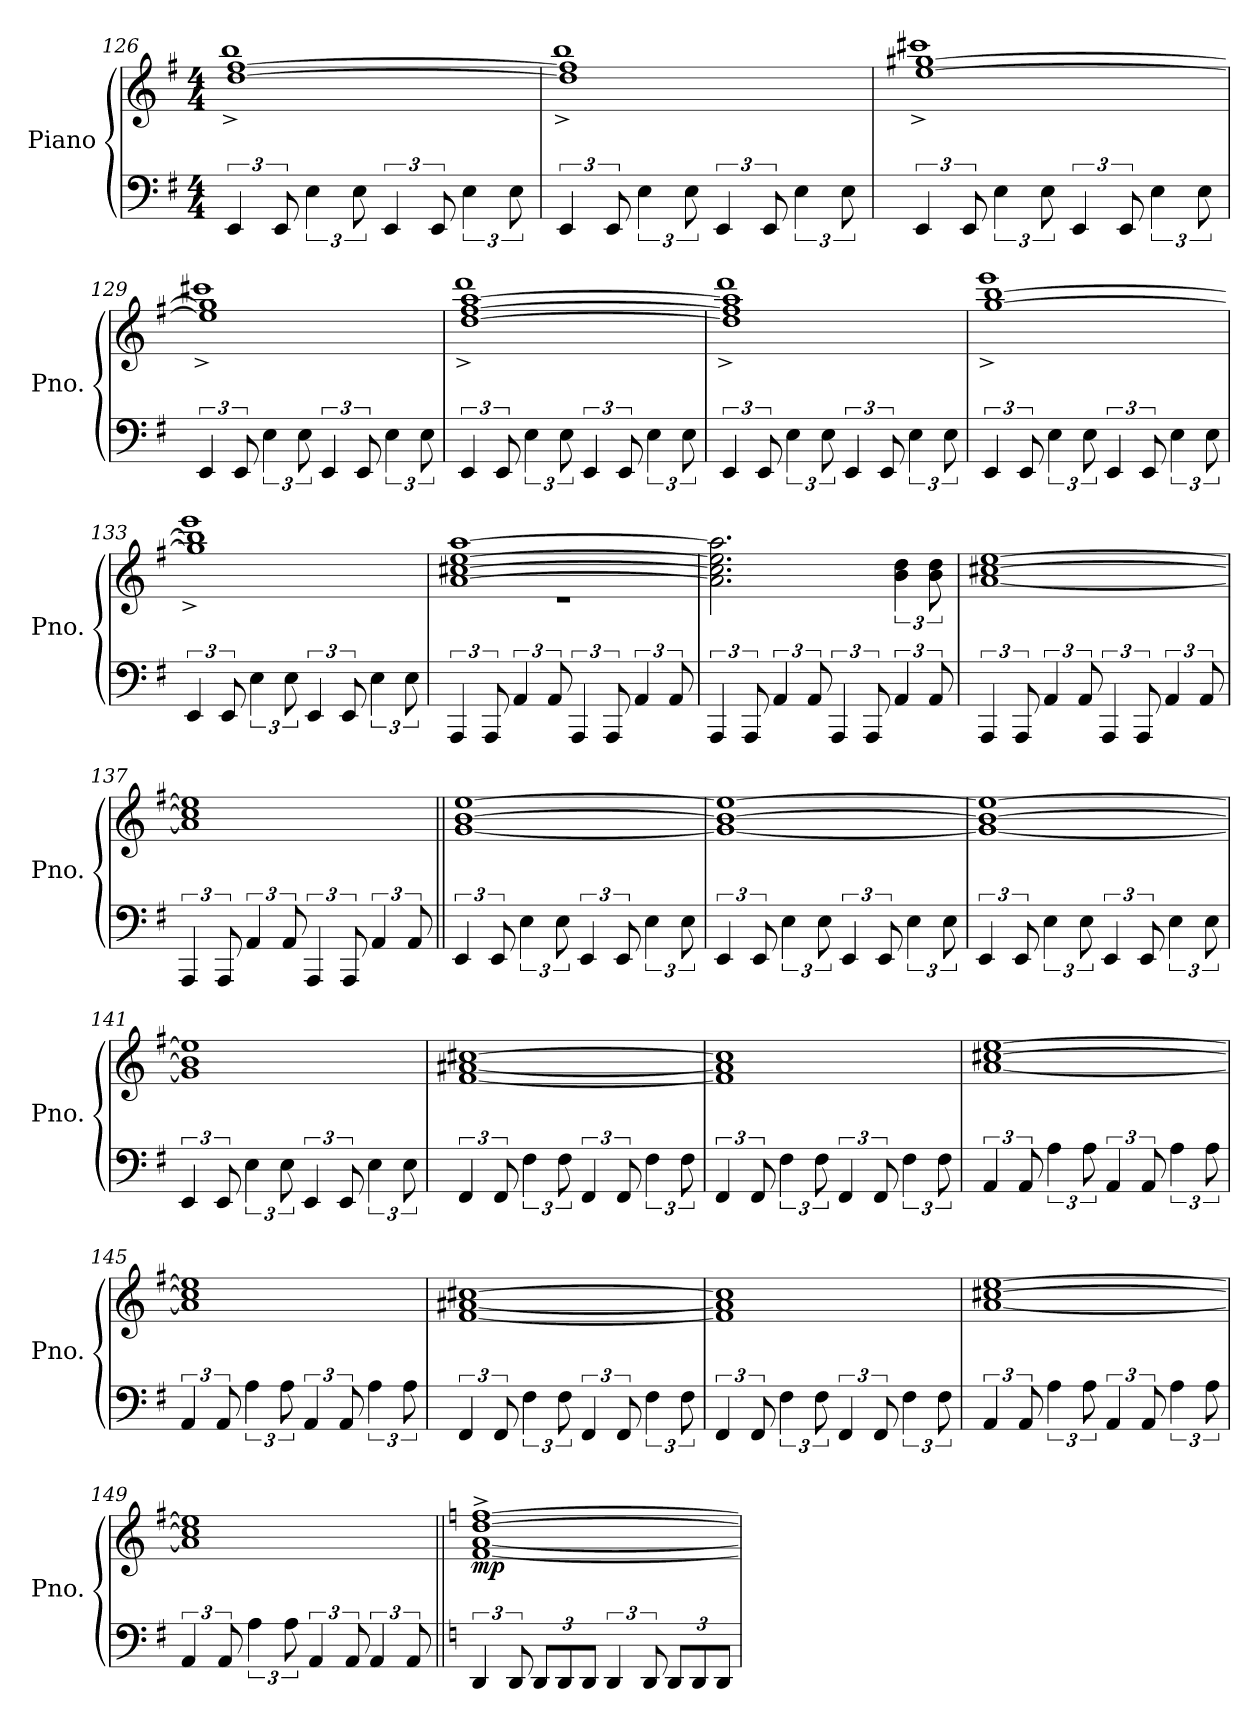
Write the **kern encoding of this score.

**kern	**kern	**dynam
*part1	*part1	*part1
*staff2	*staff1	*staff1/2
*I"Piano	*	*
*I'Pno.	*	*
!!LO:LB:g=z
*clefF4	*clefG2	*
*k[f#]	*k[f#]	*
*M4/4	*M4/4	*
=126	=126	=126
*	*^	*
6EE/	[1dd [1ff#	1bb^	.
12EE/	.	.	.
6E\	.	.	.
12E\	.	.	.
6EE/	.	.	.
12EE/	.	.	.
6E\	.	.	.
12E\	.	.	.
=127	=127	=127	=127
6EE/	1dd] 1ff#]	1bb^	.
12EE/	.	.	.
6E\	.	.	.
12E\	.	.	.
6EE/	.	.	.
12EE/	.	.	.
6E\	.	.	.
12E\	.	.	.
=128	=128	=128	=128
6EE/	[1ee [1gg#X	1ccc#X^	.
12EE/	.	.	.
6E\	.	.	.
12E\	.	.	.
6EE/	.	.	.
12EE/	.	.	.
6E\	.	.	.
12E\	.	.	.
=129	=129	=129	=129
6EE/	1ee] 1gg#]	1ccc#X^	.
12EE/	.	.	.
6E\	.	.	.
12E\	.	.	.
6EE/	.	.	.
12EE/	.	.	.
6E\	.	.	.
12E\	.	.	.
!!LO:LB:g=z	!!
=130	=130	=130	=130
6EE/	[1dd [1ff# [1aa	1ddd^	.
12EE/	.	.	.
6E\	.	.	.
12E\	.	.	.
6EE/	.	.	.
12EE/	.	.	.
6E\	.	.	.
12E\	.	.	.
=131	=131	=131	=131
6EE/	1dd] 1ff#] 1aa]	1ddd^	.
12EE/	.	.	.
6E\	.	.	.
12E\	.	.	.
6EE/	.	.	.
12EE/	.	.	.
6E\	.	.	.
12E\	.	.	.
=132	=132	=132	=132
6EE/	[1gg [1bb	1eee^	.
12EE/	.	.	.
6E\	.	.	.
12E\	.	.	.
6EE/	.	.	.
12EE/	.	.	.
6E\	.	.	.
12E\	.	.	.
=133	=133	=133	=133
6EE/	1gg] 1bb]	1eee^	.
12EE/	.	.	.
6E\	.	.	.
12E\	.	.	.
6EE/	.	.	.
12EE/	.	.	.
6E\	.	.	.
12E\	.	.	.
!!LO:LB:g=z	!!
=134	=134	=134	=134
6AAA/	[1a [1cc#X [1ee [1aa	1r	.
12AAA/	.	.	.
6AA/	.	.	.
12AA/	.	.	.
6AAA/	.	.	.
12AAA/	.	.	.
6AA/	.	.	.
12AA/	.	.	.
*	*v	*v	*
=135	=135	=135
6AAA/	2.a\] 2.cc#\] 2.ee\] 2.aa\]	.
12AAA/	.	.
6AA/	.	.
12AA/	.	.
6AAA/	.	.
12AAA/	.	.
6AA/	6b\ 6dd\	.
12AA/	12b\ 12dd\	.
=136	=136	=136
6AAA/	[1a [1cc#X [1ee	.
12AAA/	.	.
6AA/	.	.
12AA/	.	.
6AAA/	.	.
12AAA/	.	.
6AA/	.	.
12AA/	.	.
=137	=137	=137
6AAA/	1a] 1cc#] 1ee]	.
12AAA/	.	.
6AA/	.	.
12AA/	.	.
6AAA/	.	.
12AAA/	.	.
6AA/	.	.
12AA/	.	.
!!LO:PB:g=z
=138||	=138||	=138||
6EE/	[1g [1b [1ee	.
12EE/	.	.
6E\	.	.
12E\	.	.
6EE/	.	.
12EE/	.	.
6E\	.	.
12E\	.	.
=139	=139	=139
6EE/	1g_ 1b_ 1ee_	.
12EE/	.	.
6E\	.	.
12E\	.	.
6EE/	.	.
12EE/	.	.
6E\	.	.
12E\	.	.
=140	=140	=140
6EE/	1g_ 1b_ 1ee_	.
12EE/	.	.
6E\	.	.
12E\	.	.
6EE/	.	.
12EE/	.	.
6E\	.	.
12E\	.	.
!!LO:LB:g=z
=141	=141	=141
6EE/	1g] 1b] 1ee]	.
12EE/	.	.
6E\	.	.
12E\	.	.
6EE/	.	.
12EE/	.	.
6E\	.	.
12E\	.	.
=142	=142	=142
6FF#/	[1f# [1a#X [1cc#X	.
12FF#/	.	.
6F#\	.	.
12F#\	.	.
6FF#/	.	.
12FF#/	.	.
6F#\	.	.
12F#\	.	.
=143	=143	=143
6FF#/	1f#] 1a#] 1cc#]	.
12FF#/	.	.
6F#\	.	.
12F#\	.	.
6FF#/	.	.
12FF#/	.	.
6F#\	.	.
12F#\	.	.
!!LO:LB:g=z
=144	=144	=144
6AA/	[1a [1cc#X [1ee	.
12AA/	.	.
6A\	.	.
12A\	.	.
6AA/	.	.
12AA/	.	.
6A\	.	.
12A\	.	.
=145	=145	=145
6AA/	1a] 1cc#] 1ee]	.
12AA/	.	.
6A\	.	.
12A\	.	.
6AA/	.	.
12AA/	.	.
6A\	.	.
12A\	.	.
=146	=146	=146
6FF#/	[1f# [1a#X [1cc#X	.
12FF#/	.	.
6F#\	.	.
12F#\	.	.
6FF#/	.	.
12FF#/	.	.
6F#\	.	.
12F#\	.	.
!!LO:LB:g=z
=147	=147	=147
6FF#/	1f#] 1a#] 1cc#]	.
12FF#/	.	.
6F#\	.	.
12F#\	.	.
6FF#/	.	.
12FF#/	.	.
6F#\	.	.
12F#\	.	.
=148	=148	=148
6AA/	[1a [1cc#X [1ee	.
12AA/	.	.
6A\	.	.
12A\	.	.
6AA/	.	.
12AA/	.	.
6A\	.	.
12A\	.	.
=149	=149	=149
6AA/	1a] 1cc#] 1ee]	.
12AA/	.	.
6A\	.	.
12A\	.	.
6AA/	.	.
12AA/	.	.
6AA/	.	.
12AA/	.	.
!!LO:LB:g=z
=150||	=150||	=150||
*k[]	*k[]	*
!	!	!LO:DY:b
6DD/	[1f^ [1a^ [1dd^ [1ff^	mp
12DD/	.	.
*Xbrackettup	*	*
12DD/L	.	.
12DD/	.	.
12DD/J	.	.
*brackettup	*	*
6DD/	.	.
12DD/	.	.
*Xbrackettup	*	*
12DD/L	.	.
12DD/	.	.
12DD/J	.	.
=	=	=
*-	*-	*-
